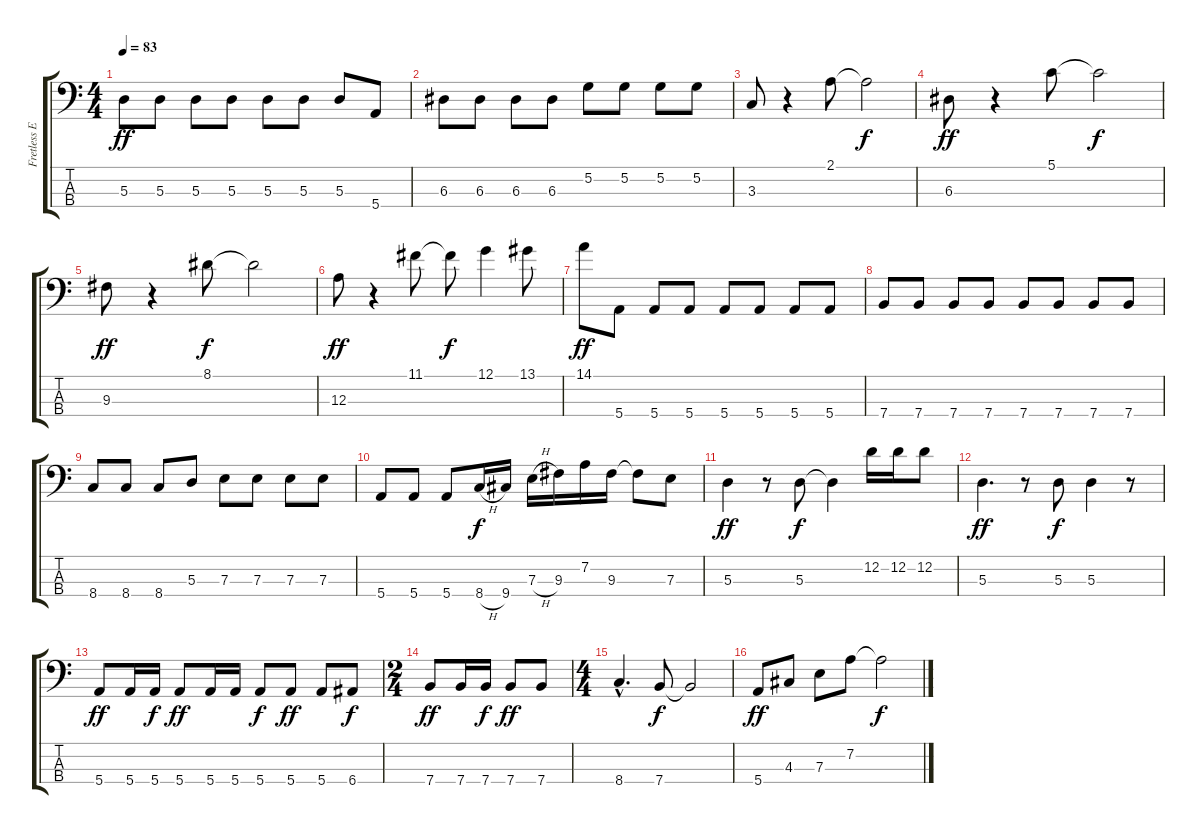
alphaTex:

\track ("Fretless E.Bass" "Fretless E") {instrument fretlessbass}
\staff {score tabs}
\tuning (G2 D2 A1 E1) {hide}
\ts (4 4)
\tempo 83
\clef f4
\ks c
5.3.8{dy ff} 5.3.8 5.3.8 5.3.8 5.3.8 5.3.8 5.3.8 5.4.8 |
6.3.8 6.3.8 6.3.8 6.3.8 5.2.8 5.2.8 5.2.8 5.2.8 |
3.3.8 r.4 2.1.8 2.1{t}.2{dy f} |
6.3.8{dy ff} r.4 5.1.8 5.1{t}.2{dy f} |
9.3.8{dy ff} r.4 8.1.8{dy f} 8.1{t}.2 |
12.3.8{dy ff} r.4 11.1.8 11.1{t}.8{dy f} 12.1.4 13.1.8 |
14.1.8{dy ff} 5.4.8 5.4.8 5.4.8 5.4.8 5.4.8 5.4.8 5.4.8 |
7.4.8 7.4.8 7.4.8 7.4.8 7.4.8 7.4.8 7.4.8 7.4.8 |
8.4.8 8.4.8 8.4.8 5.3.8 7.3.8 7.3.8 7.3.8 7.3.8 |
5.4.8 5.4.8 5.4.8 8.4{h}.16{dy f} 9.4.16 7.3{h}.16 9.3.16 7.2.16 9.3.16 9.3{t}.8 7.3.8 |
5.3.4{dy ff} r.8 5.3.8{dy f} 5.3{t}.4 12.2.16 12.2.16 12.2.8 |
5.3.4{d dy ff} r.8 5.3.8{dy f} 5.3.4 r.8 |
5.4.8{dy ff} 5.4.16 5.4.16{dy f} 5.4.8{dy ff} 5.4.16 5.4.16 5.4.8{dy f} 5.4.8{dy ff} 5.4.8 6.4.8{dy f} |
\ts (2 4)
7.4.8{dy ff} 7.4.16 7.4.16{dy f} 7.4.8{dy ff} 7.4.8 |
\ts (4 4)
8.4{hac}.4{d} 7.4.8{dy f} 7.4{t}.2 |
5.4.8{dy ff} 4.3.8 7.3.8 7.2.8 7.2{t}.2{dy f}
